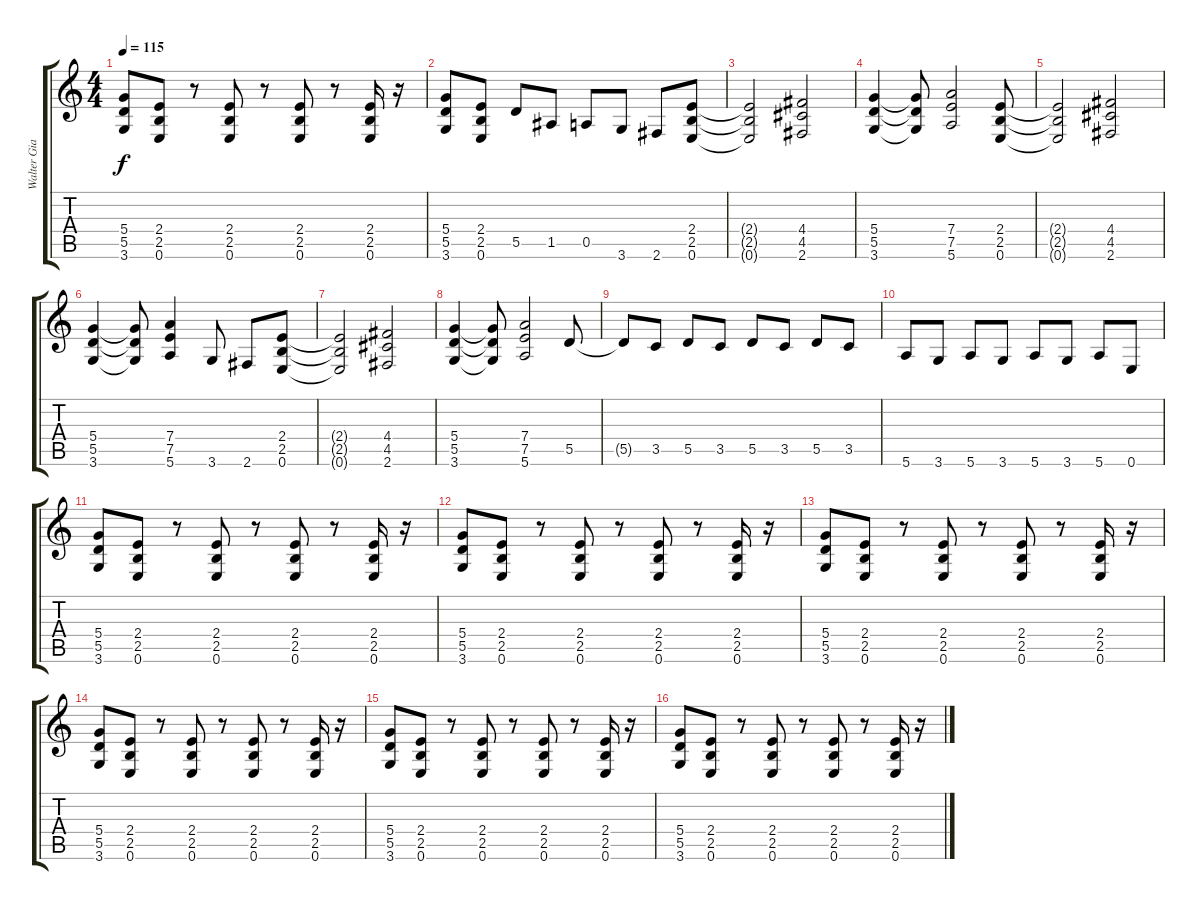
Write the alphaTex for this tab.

\track ("Walter Giardino" "Walter Gia") {instrument distortionguitar}
\staff {score tabs}
\tuning (E4 B3 G3 D3 A2 E2) {hide}
\ts (4 4)
\tempo 115
\clef g2
\ks c
(5.4 5.5 3.6).8{dy f} (2.4 2.5 0.6).8 r.8 (2.4 2.5 0.6).8 r.8 (2.4 2.5 0.6).8 r.8 (2.4 2.5 0.6).16 r.16 |
(5.4 5.5 3.6).8 (2.4 2.5 0.6).8 5.5.8 1.5.8 0.5.8 3.6.8 2.6.8 (2.4 2.5 0.6).8 |
(2.4{t} 2.5{t} 0.6{t}).2 (4.4 4.5 2.6).2 |
(5.4 5.5 3.6).4 (5.4{t} 5.5{t} 3.6{t}).8 (7.4 7.5 5.6).2 (2.4 2.5 0.6).8 |
(2.4{t} 2.5{t} 0.6{t}).2 (4.4 4.5 2.6).2 |
(5.4 5.5 3.6).4 (5.4{t} 5.5{t} 3.6{t}).8 (7.4 7.5 5.6).4 3.6.8 2.6.8 (2.4 2.5 0.6).8 |
(2.4{t} 2.5{t} 0.6{t}).2 (4.4 4.5 2.6).2 |
(5.4 5.5 3.6).4 (5.4{t} 5.5{t} 3.6{t}).8 (7.4 7.5 5.6).2 5.5.8 |
5.5{t}.8 3.5.8 5.5.8 3.5.8 5.5.8 3.5.8 5.5.8 3.5.8 |
5.6.8 3.6.8 5.6.8 3.6.8 5.6.8 3.6.8 5.6.8 0.6.8 |
(5.4 5.5 3.6).8 (2.4 2.5 0.6).8 r.8 (2.4 2.5 0.6).8 r.8 (2.4 2.5 0.6).8 r.8 (2.4 2.5 0.6).16 r.16 |
(5.4 5.5 3.6).8 (2.4 2.5 0.6).8 r.8 (2.4 2.5 0.6).8 r.8 (2.4 2.5 0.6).8 r.8 (2.4 2.5 0.6).16 r.16 |
(5.4 5.5 3.6).8 (2.4 2.5 0.6).8 r.8 (2.4 2.5 0.6).8 r.8 (2.4 2.5 0.6).8 r.8 (2.4 2.5 0.6).16 r.16 |
(5.4 5.5 3.6).8 (2.4 2.5 0.6).8 r.8 (2.4 2.5 0.6).8 r.8 (2.4 2.5 0.6).8 r.8 (2.4 2.5 0.6).16 r.16 |
(5.4 5.5 3.6).8 (2.4 2.5 0.6).8 r.8 (2.4 2.5 0.6).8 r.8 (2.4 2.5 0.6).8 r.8 (2.4 2.5 0.6).16 r.16 |
(5.4 5.5 3.6).8 (2.4 2.5 0.6).8 r.8 (2.4 2.5 0.6).8 r.8 (2.4 2.5 0.6).8 r.8 (2.4 2.5 0.6).16 r.16
